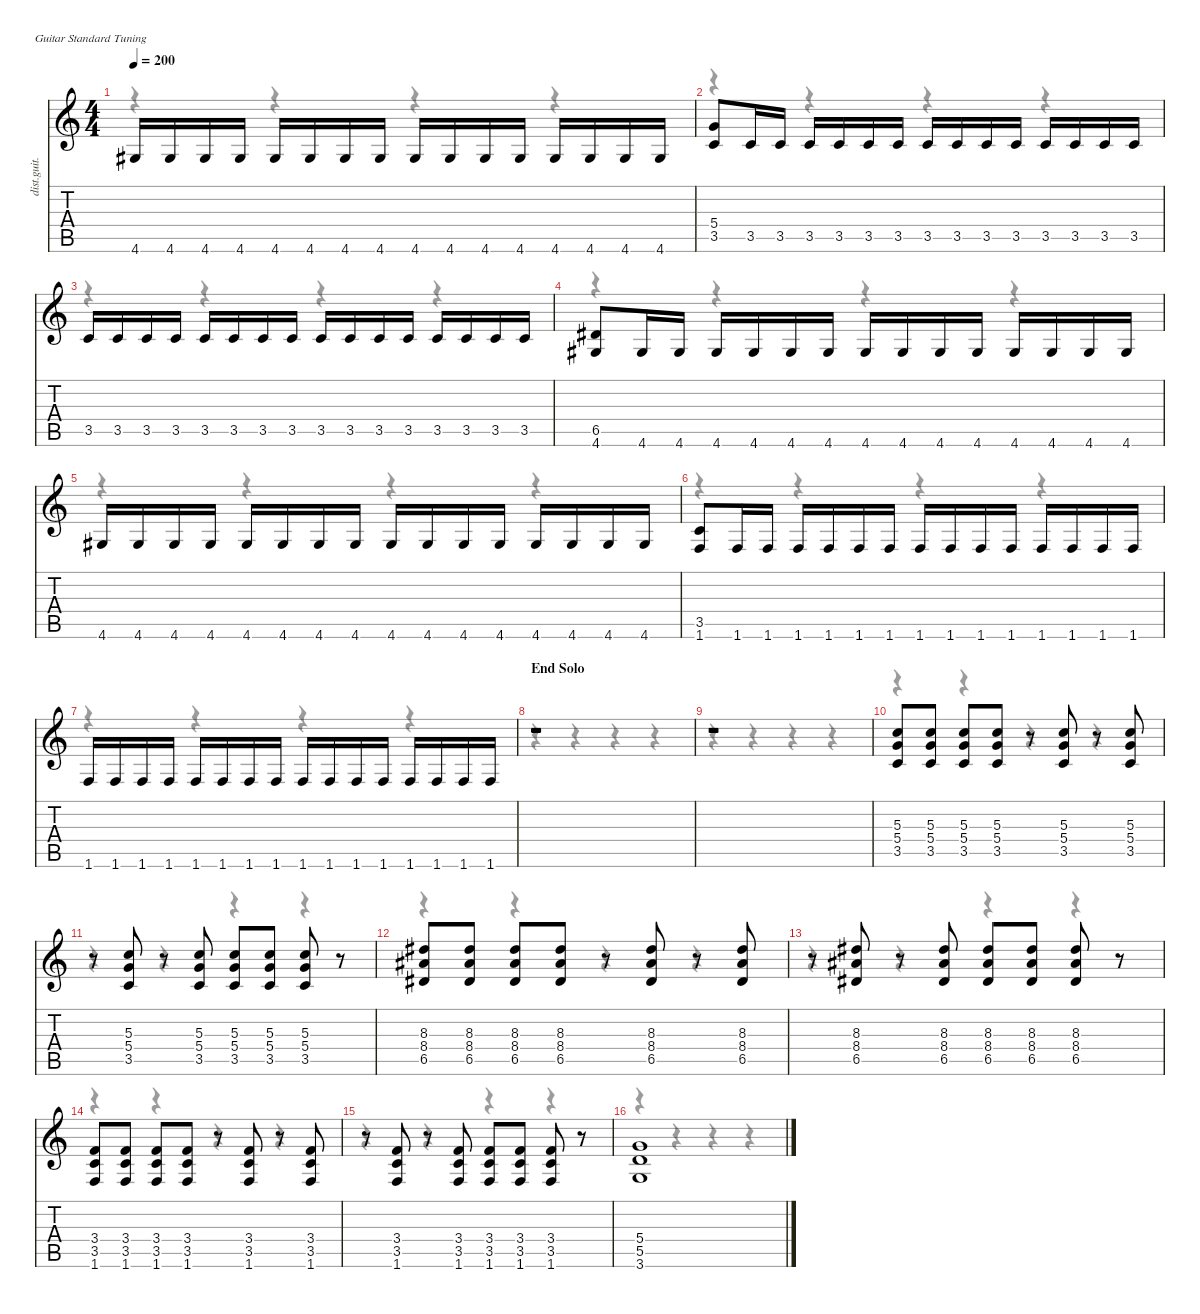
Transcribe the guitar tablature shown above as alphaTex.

\defaultSystemsLayout 4
\hideDynamics
\bracketExtendMode nobrackets
\otherSystemsTrackNameOrientation horizontal
\track ("Sam Totman (Rythm Guitar)" "dist.guit.") {instrument distortionguitar}
\staff {score tabs}
\tuning (E4 B3 G3 D3 A2 E2)
\voice
\ts (4 4)
\tempo 200
\clef g2
\ks c
4.6{acc #}.16{dy f} 4.6{acc #}.16 4.6{acc #}.16 4.6{acc #}.16 4.6{acc #}.16 4.6{acc #}.16 4.6{acc #}.16 4.6{acc #}.16 4.6{acc #}.16 4.6{acc #}.16 4.6{acc #}.16 4.6{acc #}.16 4.6{acc #}.16 4.6{acc #}.16 4.6{acc #}.16 4.6{acc #}.16 |
(5.4 3.5).8 3.5.16 3.5.16 3.5.16 3.5.16 3.5.16 3.5.16 3.5.16 3.5.16 3.5.16 3.5.16 3.5.16 3.5.16 3.5.16 3.5.16 |
3.5.16 3.5.16 3.5.16 3.5.16 3.5.16 3.5.16 3.5.16 3.5.16 3.5.16 3.5.16 3.5.16 3.5.16 3.5.16 3.5.16 3.5.16 3.5.16 |
(6.5{acc #} 4.6{acc #}).8 4.6{acc #}.16 4.6{acc #}.16 4.6{acc #}.16 4.6{acc #}.16 4.6{acc #}.16 4.6{acc #}.16 4.6{acc #}.16 4.6{acc #}.16 4.6{acc #}.16 4.6{acc #}.16 4.6{acc #}.16 4.6{acc #}.16 4.6{acc #}.16 4.6{acc #}.16 |
4.6{acc #}.16 4.6{acc #}.16 4.6{acc #}.16 4.6{acc #}.16 4.6{acc #}.16 4.6{acc #}.16 4.6{acc #}.16 4.6{acc #}.16 4.6{acc #}.16 4.6{acc #}.16 4.6{acc #}.16 4.6{acc #}.16 4.6{acc #}.16 4.6{acc #}.16 4.6{acc #}.16 4.6{acc #}.16 |
(3.5 1.6).8 1.6.16 1.6.16 1.6.16 1.6.16 1.6.16 1.6.16 1.6.16 1.6.16 1.6.16 1.6.16 1.6.16 1.6.16 1.6.16 1.6.16 |
1.6.16 1.6.16 1.6.16 1.6.16 1.6.16 1.6.16 1.6.16 1.6.16 1.6.16 1.6.16 1.6.16 1.6.16 1.6.16 1.6.16 1.6.16 1.6.16 |
\section ("" "End Solo")
r.1 |
r.1 |
(5.3 5.4 3.5).8 (5.3 5.4 3.5).8 (5.3 5.4 3.5).8 (5.3 5.4 3.5).8 r.8 (5.3 5.4 3.5).8 r.8 (5.3 5.4 3.5).8 |
r.8 (5.3 5.4 3.5).8 r.8 (5.3 5.4 3.5).8 (5.3 5.4 3.5).8 (5.3 5.4 3.5).8 (5.3 5.4 3.5).8 r.8 |
(8.3{acc #} 8.4{acc #} 6.5{acc #}).8 (8.3{acc #} 8.4{acc #} 6.5{acc #}).8 (8.3{acc #} 8.4{acc #} 6.5{acc #}).8 (8.3{acc #} 8.4{acc #} 6.5{acc #}).8 r.8 (8.3{acc #} 8.4{acc #} 6.5{acc #}).8 r.8 (8.3{acc #} 8.4{acc #} 6.5{acc #}).8 |
r.8 (8.3{acc #} 8.4{acc #} 6.5{acc #}).8 r.8 (8.3{acc #} 8.4{acc #} 6.5{acc #}).8 (8.3{acc #} 8.4{acc #} 6.5{acc #}).8 (8.3{acc #} 8.4{acc #} 6.5{acc #}).8 (8.3{acc #} 8.4{acc #} 6.5{acc #}).8 r.8 |
(3.4 3.5 1.6).8 (3.4 3.5 1.6).8 (3.4 3.5 1.6).8 (3.4 3.5 1.6).8 r.8 (3.4 3.5 1.6).8 r.8 (3.4 3.5 1.6).8 |
r.8 (3.4 3.5 1.6).8 r.8 (3.4 3.5 1.6).8 (3.4 3.5 1.6).8 (3.4 3.5 1.6).8 (3.4 3.5 1.6).8 r.8 |
(5.4 5.5 3.6).1
\voice
\clef g2
\ottava regular
\simile none
\ks c
r.4{dy mf} r.4 r.4 r.4 |
r.4 r.4 r.4 r.4 |
r.4 r.4 r.4 r.4 |
r.4 r.4 r.4 r.4 |
r.4 r.4 r.4 r.4 |
r.4 r.4 r.4 r.4 |
r.4 r.4 r.4 r.4 |
r.4 r.4 r.4 r.4 |
r.4 r.4 r.4 r.4 |
r.4 r.4 r.4 r.4 |
r.4 r.4 r.4 r.4 |
r.4 r.4 r.4 r.4 |
r.4 r.4 r.4 r.4 |
r.4 r.4 r.4 r.4 |
r.4 r.4 r.4 r.4 |
r.4 r.4 r.4 r.4
